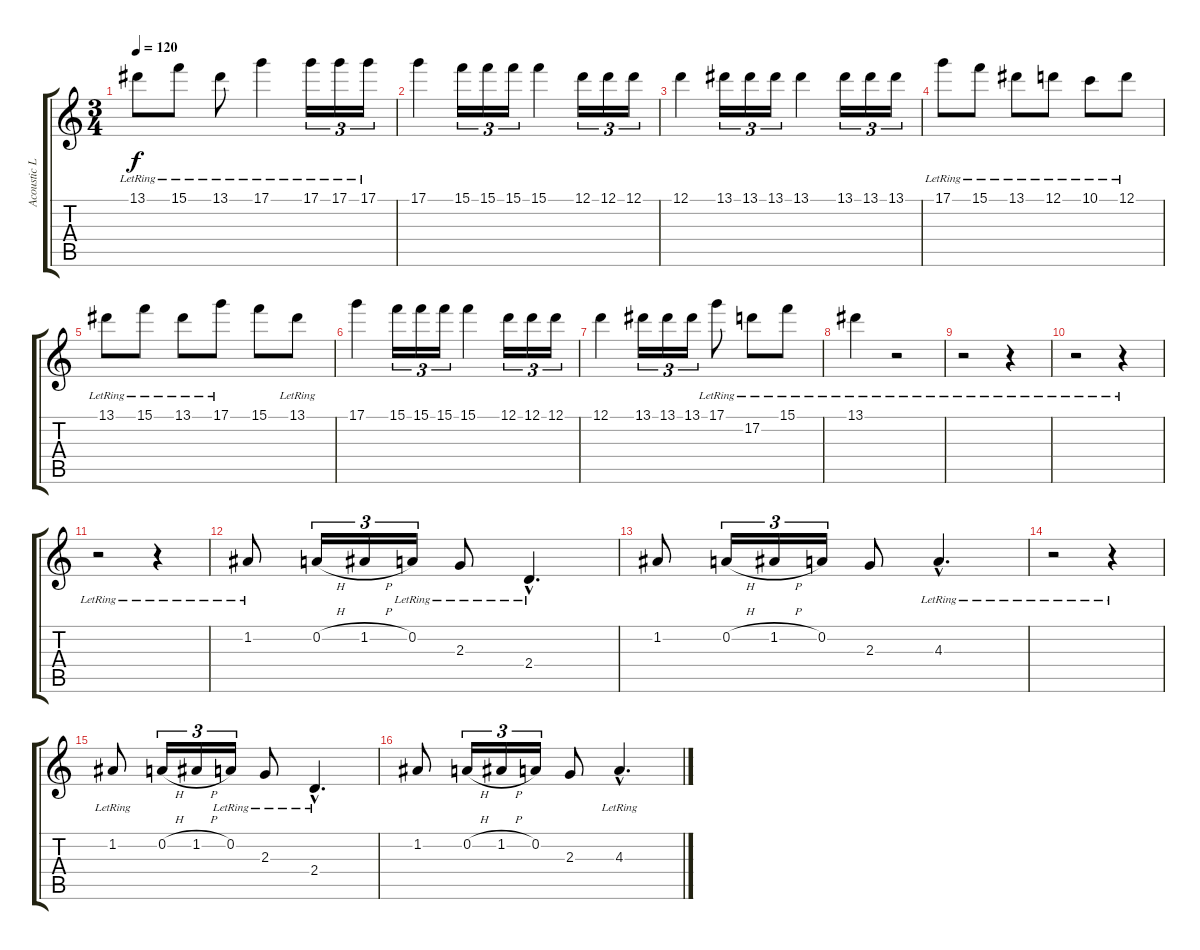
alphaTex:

\track ("Acoustic Lead" "Acoustic L") {instrument acousticguitarsteel}
\staff {score tabs}
\tuning (D4 A3 F3 C3 G2 D2) {hide}
\ts (3 4)
\tempo 120
\clef g2
\ks c
13.1{lr}.8{dy f} 15.1{lr}.8 13.1{lr}.8 17.1{lr}.4 17.1{lr}.16{tu (3 2)} 17.1{lr}.16{tu (3 2)} 17.1{lr}.16{tu (3 2)} |
17.1.4 15.1.16{tu (3 2)} 15.1.16{tu (3 2)} 15.1.16{tu (3 2)} 15.1.4 12.1.16{tu (3 2)} 12.1.16{tu (3 2)} 12.1.16{tu (3 2)} |
12.1.4 13.1.16{tu (3 2)} 13.1.16{tu (3 2)} 13.1.16{tu (3 2)} 13.1.4 13.1.16{tu (3 2)} 13.1.16{tu (3 2)} 13.1.16{tu (3 2)} |
17.1{lr}.8 15.1{lr}.8 13.1{lr}.8 12.1{lr}.8 10.1{lr}.8 12.1{lr}.8 |
13.1{lr}.8 15.1{lr}.8 13.1{lr}.8 17.1{lr}.8 15.1.8 13.1{lr}.8 |
17.1.4 15.1.16{tu (3 2)} 15.1.16{tu (3 2)} 15.1.16{tu (3 2)} 15.1.4 12.1.16{tu (3 2)} 12.1.16{tu (3 2)} 12.1.16{tu (3 2)} |
12.1.4 13.1.16{tu (3 2)} 13.1.16{tu (3 2)} 13.1.16{tu (3 2)} 17.1{lr}.8 17.2{lr}.8 15.1{lr}.8 |
\section ("" "")
13.1{lr}.4 r.2 |
r.2 r.4 |
\section ("" "")
r.2 r.4 |
r.2 r.4 |
1.2{lr}.8 0.2{h}.16{tu (3 2)} 1.2{h}.16{tu (3 2)} 0.2{lr}.16{tu (3 2)} 2.3{lr}.8 2.4{hac lr}.4{d} |
1.2.8 0.2{h}.16{tu (3 2)} 1.2{h}.16{tu (3 2)} 0.2.16{tu (3 2)} 2.3.8 4.3{hac lr}.4{d} |
r.2 r.4 |
1.2{lr}.8 0.2{h}.16{tu (3 2)} 1.2{h}.16{tu (3 2)} 0.2{lr}.16{tu (3 2)} 2.3{lr}.8 2.4{hac lr}.4{d} |
1.2.8 0.2{h}.16{tu (3 2)} 1.2{h}.16{tu (3 2)} 0.2.16{tu (3 2)} 2.3.8 4.3{hac lr}.4{d}
